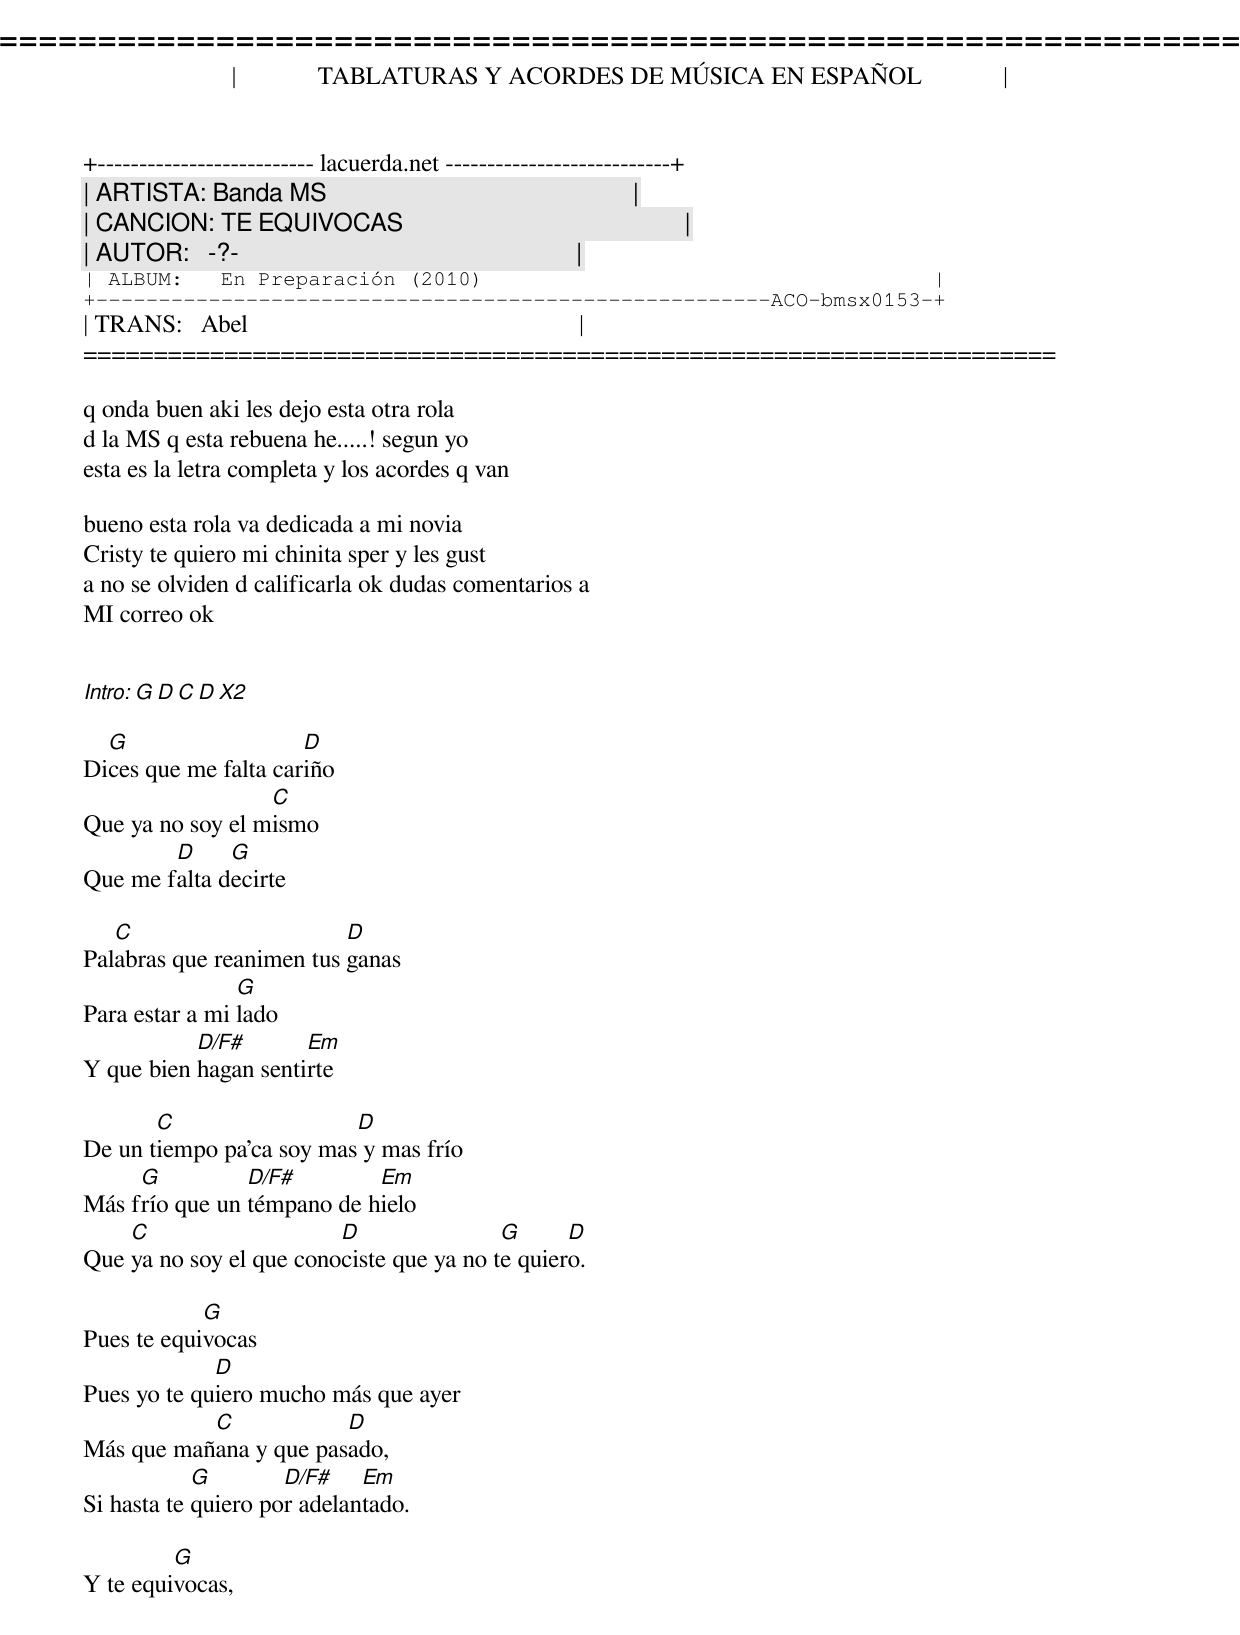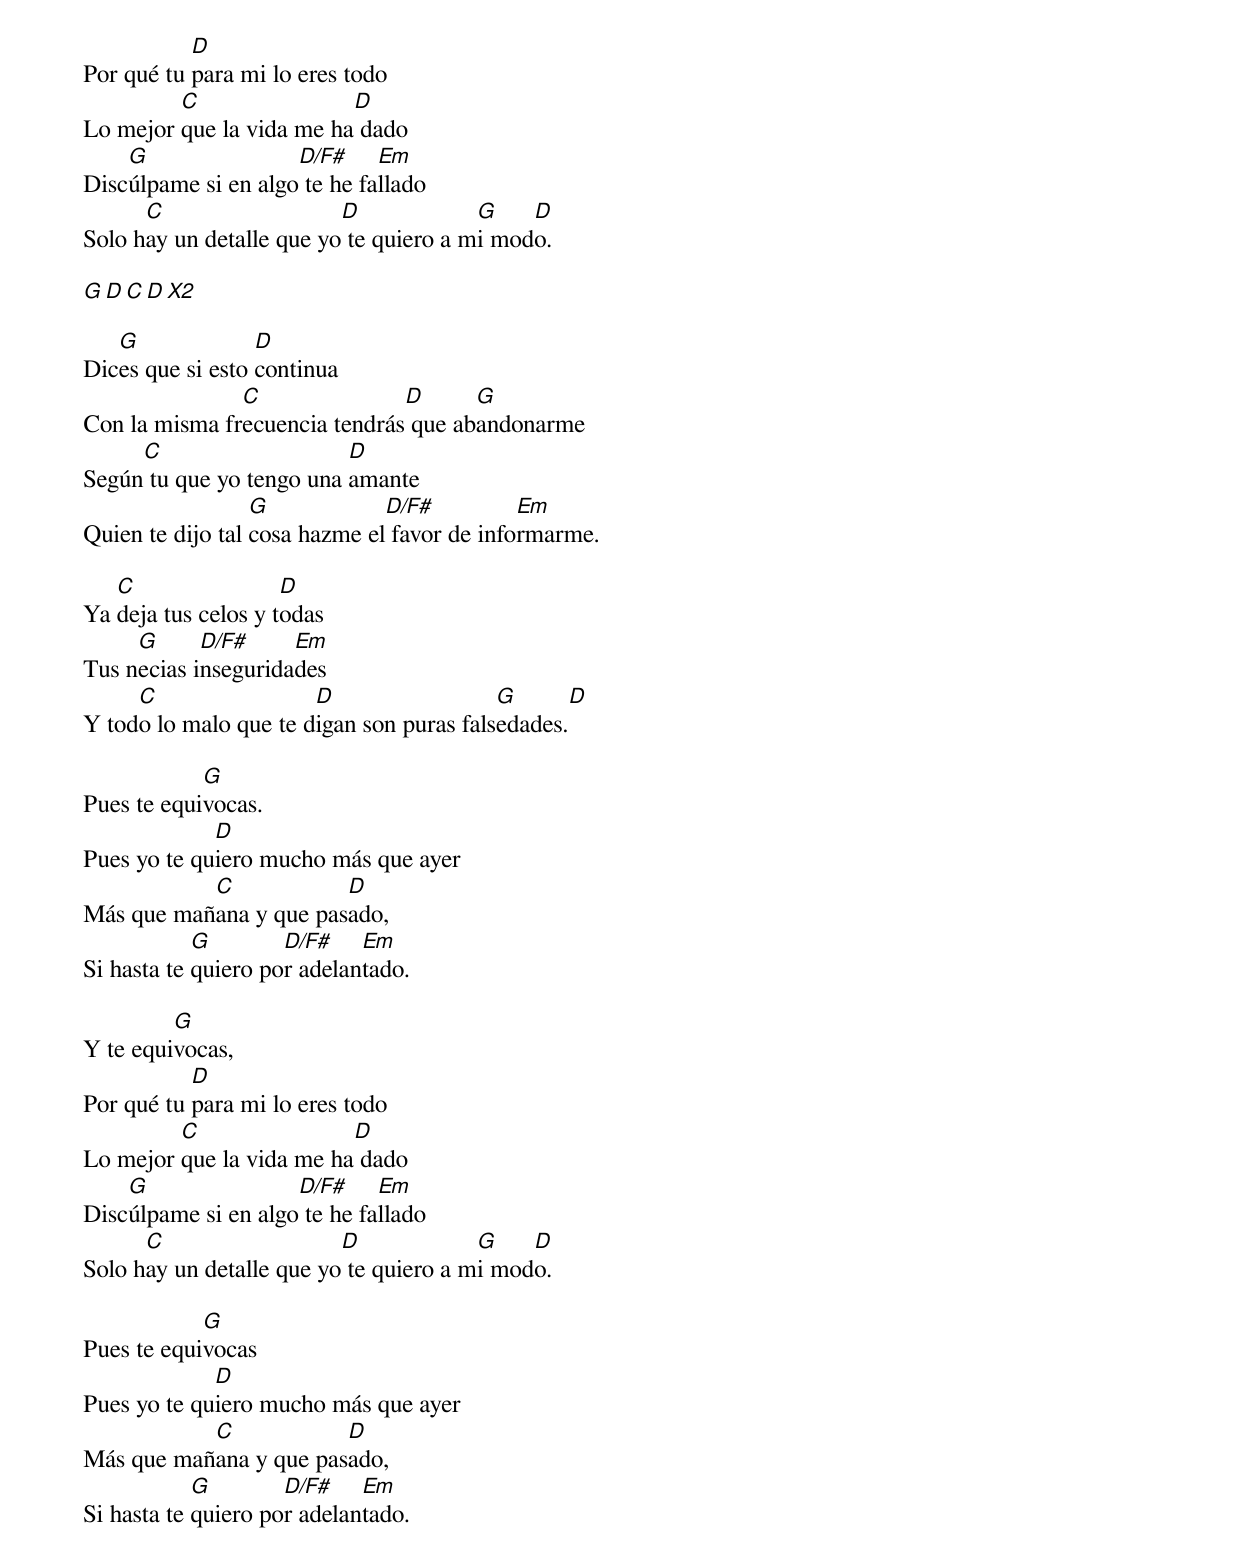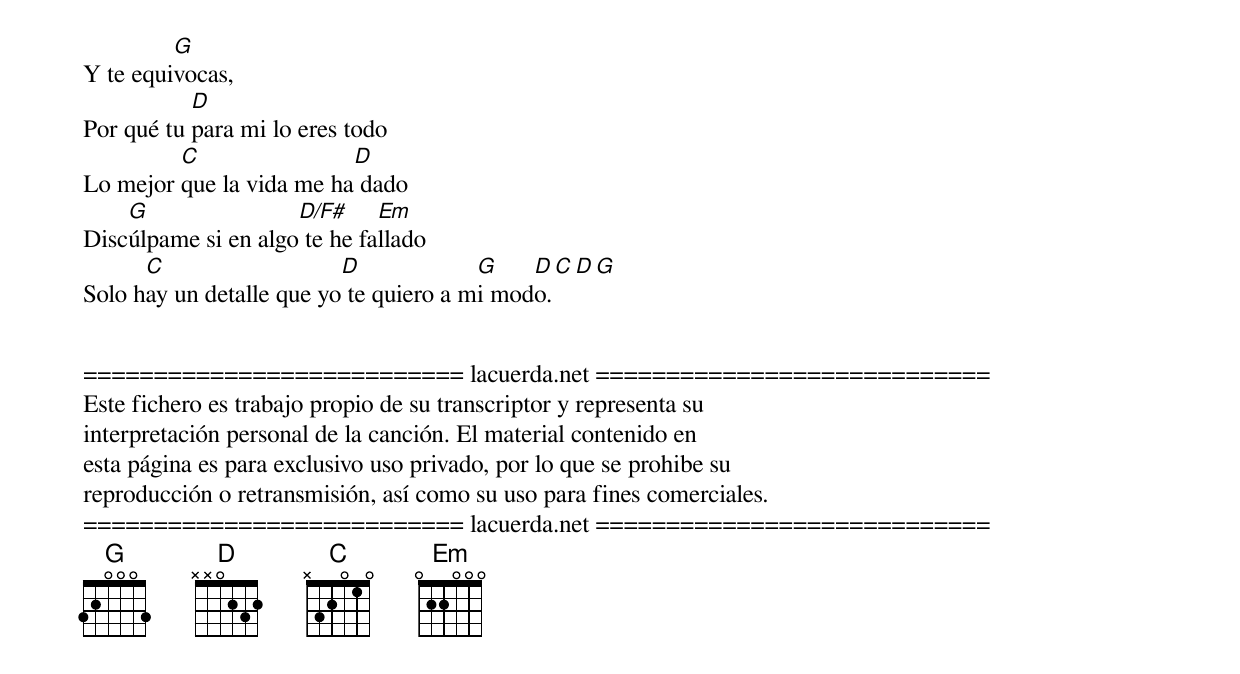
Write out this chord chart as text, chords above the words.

=====================================================================
|             TABLATURAS Y ACORDES DE MÚSICA EN ESPAÑOL             |
+-------------------------- lacuerda.net ---------------------------+
| ARTISTA: Banda MS                                                 |
| CANCION: TE EQUIVOCAS                                             |
| AUTOR:   -?-                                                      |
| ALBUM:   En Preparación (2010)                                    |
+------------------------------------------------------ACO-bmsx0153-+
| TRANS:   Abel                                                     |
=====================================================================

q onda buen aki les dejo esta otra rola
d la MS q esta rebuena he.....! segun yo
esta es la letra completa y los acordes q van

bueno esta rola va dedicada a mi novia
Cristy te quiero mi chinita sper y les gust
a no se olviden d calificarla ok dudas comentarios a
MI correo ok


Intro: G D C D X2

  G                   D
Dices que me falta cariño
                  C
Que ya no soy el mismo
        D     G
Que me falta decirte

   C                      D
Palabras que reanimen tus ganas
                G
Para estar a mi lado
           D/F#       Em
Y que bien hagan sentirte

       C                  D
De un tiempo pa'ca soy mas y mas frío
     G          D/F#        Em
Más frío que un témpano de hielo
    C                    D                G      D
Que ya no soy el que conociste que ya no te quiero.

            G
Pues te equivocas
             D
Pues yo te quiero mucho más que ayer
           C            D
Más que mañana y que pasado,
            G        D/F#    Em
Si hasta te quiero por adelantado.

         G
Y te equivocas,
           D
Por qué tu para mi lo eres todo
         C                D
Lo mejor que la vida me ha dado
    G                D/F#     Em
Discúlpame si en algo te he fallado
      C                   D             G    D
Solo hay un detalle que yo te quiero a mi modo.

G D C D X2

   G              D
Dices que si esto continua
               C               D      G
Con la misma frecuencia tendrás que abandonarme
     C                    D
Según tu que yo tengo una amante
                  G            D/F#          Em
Quien te dijo tal cosa hazme el favor de informarme.

   C                 D
Ya deja tus celos y todas
     G      D/F#     Em
Tus necias inseguridades
     C                 D                  G      D
Y todo lo malo que te digan son puras falsedades.

            G
Pues te equivocas.
             D
Pues yo te quiero mucho más que ayer
           C            D
Más que mañana y que pasado,
            G        D/F#    Em
Si hasta te quiero por adelantado.

         G
Y te equivocas,
           D
Por qué tu para mi lo eres todo
         C                D
Lo mejor que la vida me ha dado
    G                D/F#     Em
Discúlpame si en algo te he fallado
      C                   D             G    D
Solo hay un detalle que yo te quiero a mi modo.

            G
Pues te equivocas
             D
Pues yo te quiero mucho más que ayer
           C            D
Más que mañana y que pasado,
            G        D/F#    Em
Si hasta te quiero por adelantado.

         G
Y te equivocas,
           D
Por qué tu para mi lo eres todo
         C                D
Lo mejor que la vida me ha dado
    G                D/F#     Em
Discúlpame si en algo te he fallado
      C                   D             G    D  C D G
Solo hay un detalle que yo te quiero a mi modo.


=========================== lacuerda.net ============================
Este fichero es trabajo propio de su transcriptor y representa su
interpretación personal de la canción. El material contenido en
esta página es para exclusivo uso privado, por lo que se prohibe su
reproducción o retransmisión, así como su uso para fines comerciales.
=========================== lacuerda.net ============================
